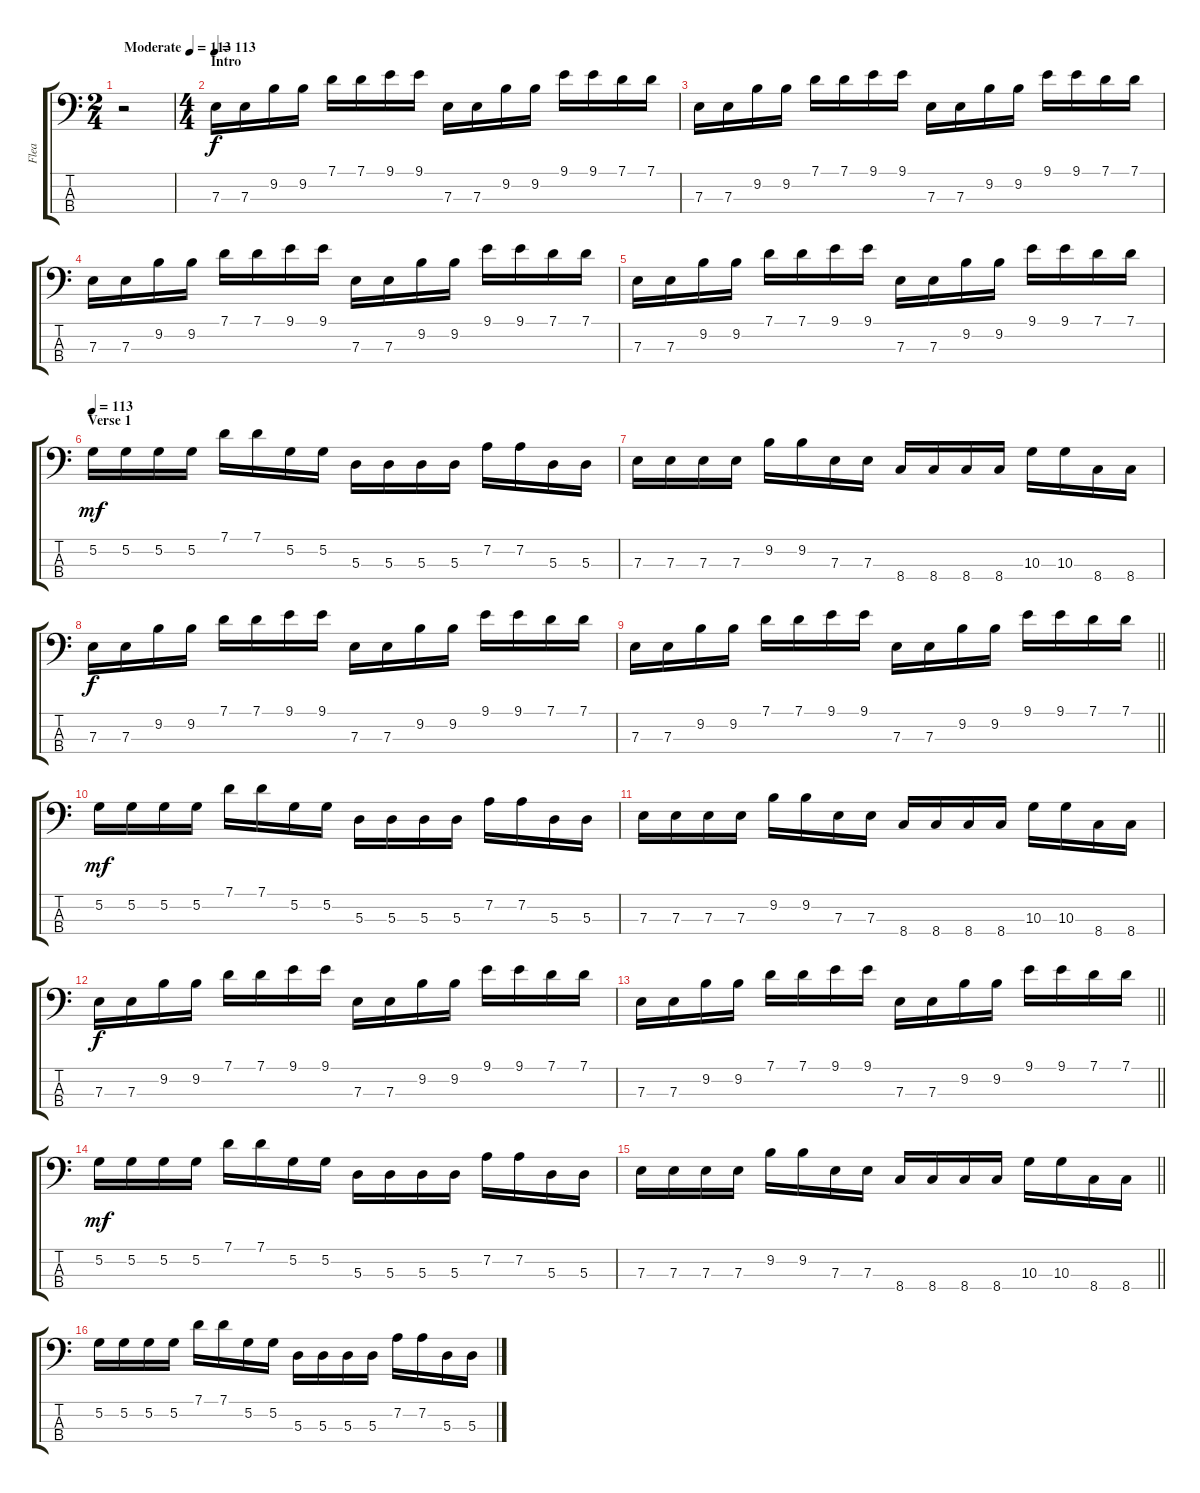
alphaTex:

\track ("Flea" "Flea") {instrument electricbassfinger}
\staff {score tabs}
\tuning (G2 D2 A1 E1) {hide}
\ts (2 4)
\tempo (113 "Moderate")
\clef f4
\ks c
r.2{dy f instrument electricbassfinger} |
\ts (4 4)
\section ("" "Intro")
\tempo 113
7.3.16 7.3.16 9.2.16 9.2.16 7.1.16 7.1.16 9.1.16 9.1.16 7.3.16 7.3.16 9.2.16 9.2.16 9.1.16 9.1.16 7.1.16 7.1.16 |
7.3.16 7.3.16 9.2.16 9.2.16 7.1.16 7.1.16 9.1.16 9.1.16 7.3.16 7.3.16 9.2.16 9.2.16 9.1.16 9.1.16 7.1.16 7.1.16 |
7.3.16 7.3.16 9.2.16 9.2.16 7.1.16 7.1.16 9.1.16 9.1.16 7.3.16 7.3.16 9.2.16 9.2.16 9.1.16 9.1.16 7.1.16 7.1.16 |
7.3.16 7.3.16 9.2.16 9.2.16 7.1.16 7.1.16 9.1.16 9.1.16 7.3.16 7.3.16 9.2.16 9.2.16 9.1.16 9.1.16 7.1.16 7.1.16 |
\section ("" "Verse 1")
\tempo 113
5.2.16{dy mf} 5.2.16 5.2.16 5.2.16 7.1.16 7.1.16 5.2.16 5.2.16 5.3.16 5.3.16 5.3.16 5.3.16 7.2.16 7.2.16 5.3.16 5.3.16 |
7.3.16 7.3.16 7.3.16 7.3.16 9.2.16 9.2.16 7.3.16 7.3.16 8.4.16 8.4.16 8.4.16 8.4.16 10.3.16 10.3.16 8.4.16 8.4.16 |
7.3.16{dy f} 7.3.16 9.2.16 9.2.16 7.1.16 7.1.16 9.1.16 9.1.16 7.3.16 7.3.16 9.2.16 9.2.16 9.1.16 9.1.16 7.1.16 7.1.16 |
\barLineRight lightlight
7.3.16 7.3.16 9.2.16 9.2.16 7.1.16 7.1.16 9.1.16 9.1.16 7.3.16 7.3.16 9.2.16 9.2.16 9.1.16 9.1.16 7.1.16 7.1.16 |
5.2.16{dy mf} 5.2.16 5.2.16 5.2.16 7.1.16 7.1.16 5.2.16 5.2.16 5.3.16 5.3.16 5.3.16 5.3.16 7.2.16 7.2.16 5.3.16 5.3.16 |
7.3.16 7.3.16 7.3.16 7.3.16 9.2.16 9.2.16 7.3.16 7.3.16 8.4.16 8.4.16 8.4.16 8.4.16 10.3.16 10.3.16 8.4.16 8.4.16 |
7.3.16{dy f} 7.3.16 9.2.16 9.2.16 7.1.16 7.1.16 9.1.16 9.1.16 7.3.16 7.3.16 9.2.16 9.2.16 9.1.16 9.1.16 7.1.16 7.1.16 |
\barLineRight lightlight
7.3.16 7.3.16 9.2.16 9.2.16 7.1.16 7.1.16 9.1.16 9.1.16 7.3.16 7.3.16 9.2.16 9.2.16 9.1.16 9.1.16 7.1.16 7.1.16 |
5.2.16{dy mf} 5.2.16 5.2.16 5.2.16 7.1.16 7.1.16 5.2.16 5.2.16 5.3.16 5.3.16 5.3.16 5.3.16 7.2.16 7.2.16 5.3.16 5.3.16 |
\barLineRight lightlight
7.3.16 7.3.16 7.3.16 7.3.16 9.2.16 9.2.16 7.3.16 7.3.16 8.4.16 8.4.16 8.4.16 8.4.16 10.3.16 10.3.16 8.4.16 8.4.16 |
5.2.16 5.2.16 5.2.16 5.2.16 7.1.16 7.1.16 5.2.16 5.2.16 5.3.16 5.3.16 5.3.16 5.3.16 7.2.16 7.2.16 5.3.16 5.3.16
